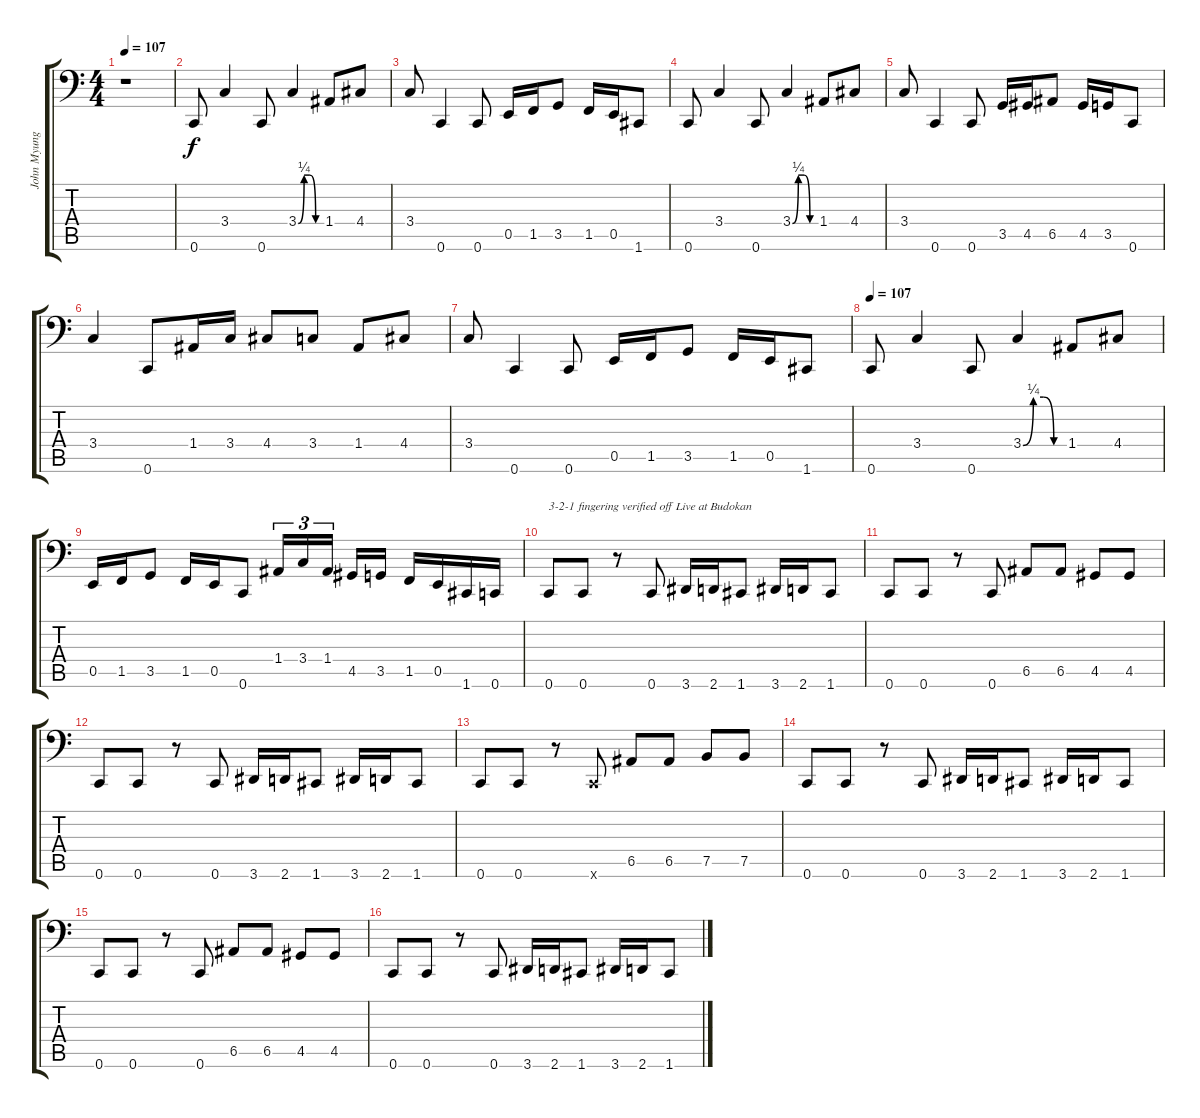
\track ("John Myung" "John Myung") {instrument electricbassfinger}
\staff {score tabs}
\tuning (C3 G2 D2 A1 E1 C1) {hide}
\ts (4 4)
\tempo 107
\clef f4
\ks c
r.1{dy f} |
0.6.8 3.4.4 0.6.8 3.4{be (custom 0 0 15 1 30 1 45 0 60 0)}.4 1.4.8 4.4.8 |
3.4.8 0.6.4 0.6.8 0.5.16 1.5.16 3.5.8 1.5.16 0.5.16 1.6.8 |
0.6.8 3.4.4 0.6.8 3.4{be (custom 0 0 15 1 30 1 45 0 60 0)}.4 1.4.8 4.4.8 |
3.4.8 0.6.4 0.6.8 3.5.16 4.5.16 6.5.8 4.5.16 3.5.16 0.6.8 |
3.4.4 0.6.8 1.4.16 3.4.16 4.4.8 3.4.8 1.4.8 4.4.8 |
3.4.8 0.6.4 0.6.8 0.5.16 1.5.16 3.5.8 1.5.16 0.5.16 1.6.8 |
\tempo 107
0.6.8 3.4.4 0.6.8 3.4{be (custom 0 0 15 1 30 1 45 0 60 0)}.4 1.4.8 4.4.8 |
0.5.16 1.5.16 3.5.8 1.5.16 0.5.16 0.6.8 1.4.16{tu (3 2)} 3.4.16{tu (3 2)} 1.4.16{tu (3 2)} 4.5.16 3.5.16 1.5.16 0.5.16 1.6.16 0.6.16 |
0.6.8{txt "3-2-1 fingering verified off Live at Budokan"} 0.6.8 r.8 0.6.8 3.6.16 2.6.16 1.6.8 3.6.16 2.6.16 1.6.8 |
0.6.8 0.6.8 r.8 0.6.8 6.5.8 6.5.8 4.5.8 4.5.8 |
0.6.8 0.6.8 r.8 0.6.8 3.6.16 2.6.16 1.6.8 3.6.16 2.6.16 1.6.8 |
0.6.8 0.6.8 r.8 0.6{x}.8 6.5.8 6.5.8 7.5.8 7.5.8 |
0.6.8 0.6.8 r.8 0.6.8 3.6.16 2.6.16 1.6.8 3.6.16 2.6.16 1.6.8 |
0.6.8 0.6.8 r.8 0.6.8 6.5.8 6.5.8 4.5.8 4.5.8 |
0.6.8 0.6.8 r.8 0.6.8 3.6.16 2.6.16 1.6.8 3.6.16 2.6.16 1.6.8
